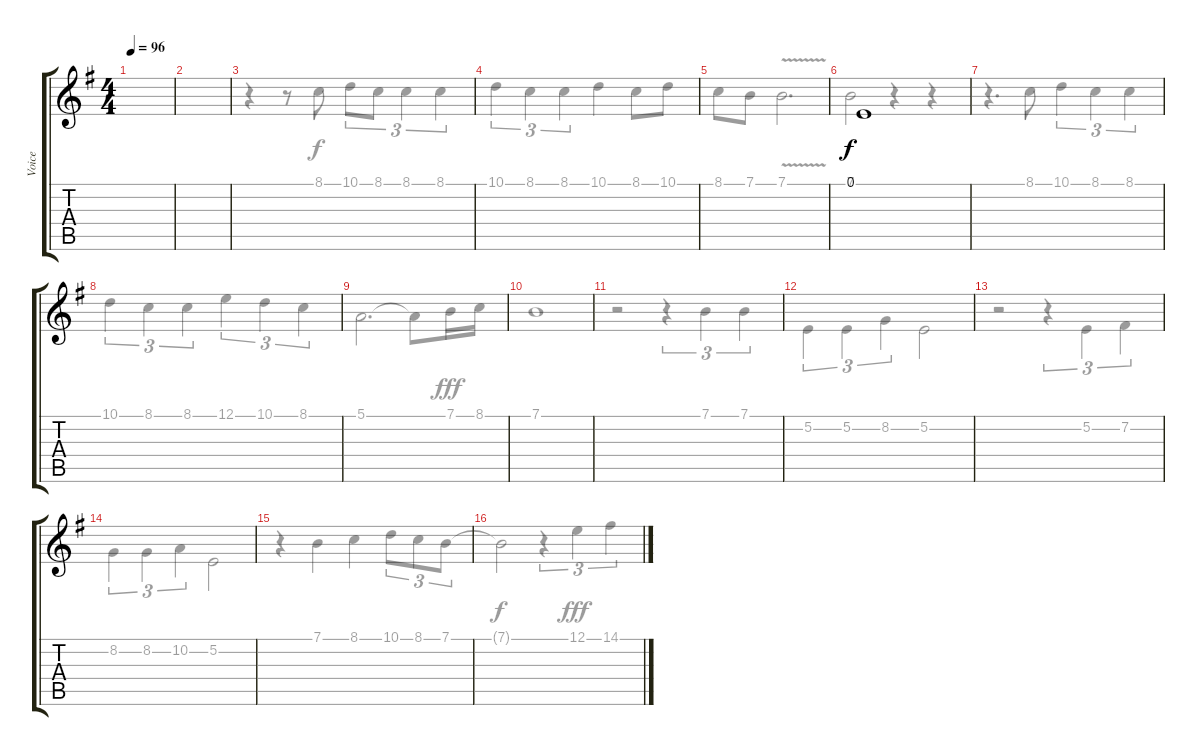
\track ("Voice" "Voice") {instrument synthstrings1}
\staff {score tabs}
\tuning (E4 B3 G3 D3 A2 E2) {hide}
\voice
\ts (4 4)
\tempo 96
\clef g2
\ks g
|
|
|
|
|
0.1.1 |
|
|
|
|
|
|
|
|
|
\voice
\clef g2
\ottava regular
\simile none
\ks g
|
|
r.4 r.8 8.1.8 10.1.8{tu (3 2)} 8.1.8{tu (3 2)} 8.1.4{tu (3 2)} 8.1.4{tu (3 2)} |
10.1.4{tu (3 2)} 8.1.4{tu (3 2)} 8.1.4{tu (3 2)} 10.1.4 8.1.8 10.1.8 |
8.1.8 7.1.8 7.1{v}.2{d} |
7.1.2 r.4 r.4 |
r.4{d} 8.1.8 10.1.4{tu (3 2)} 8.1.4{tu (3 2)} 8.1.4{tu (3 2)} |
10.1.4{tu (3 2)} 8.1.4{tu (3 2)} 8.1.4{tu (3 2)} 12.1.4{tu (3 2)} 10.1.4{tu (3 2)} 8.1.4{tu (3 2)} |
5.1.2{d} 5.1{t}.8{dy f} 7.1.16{dy fff} 8.1.16 |
7.1.1 |
r.2 r.4{tu (3 2)} 7.1.4{tu (3 2)} 7.1.4{tu (3 2)} |
5.2.4{tu (3 2)} 5.2.4{tu (3 2)} 8.2.4{tu (3 2)} 5.2.2 |
r.2 r.4{tu (3 2)} 5.2.4{tu (3 2)} 7.2.4{tu (3 2)} |
8.2.4{tu (3 2)} 8.2.4{tu (3 2)} 10.2.4{tu (3 2)} 5.2.2 |
r.4 7.1.4 8.1.4 10.1.8{tu (3 2)} 8.1.8{tu (3 2)} 7.1.8{tu (3 2)} |
7.1{t}.2{dy f} r.4{tu (3 2)} 12.1.4{tu (3 2) dy fff} 14.1.4{tu (3 2)}
